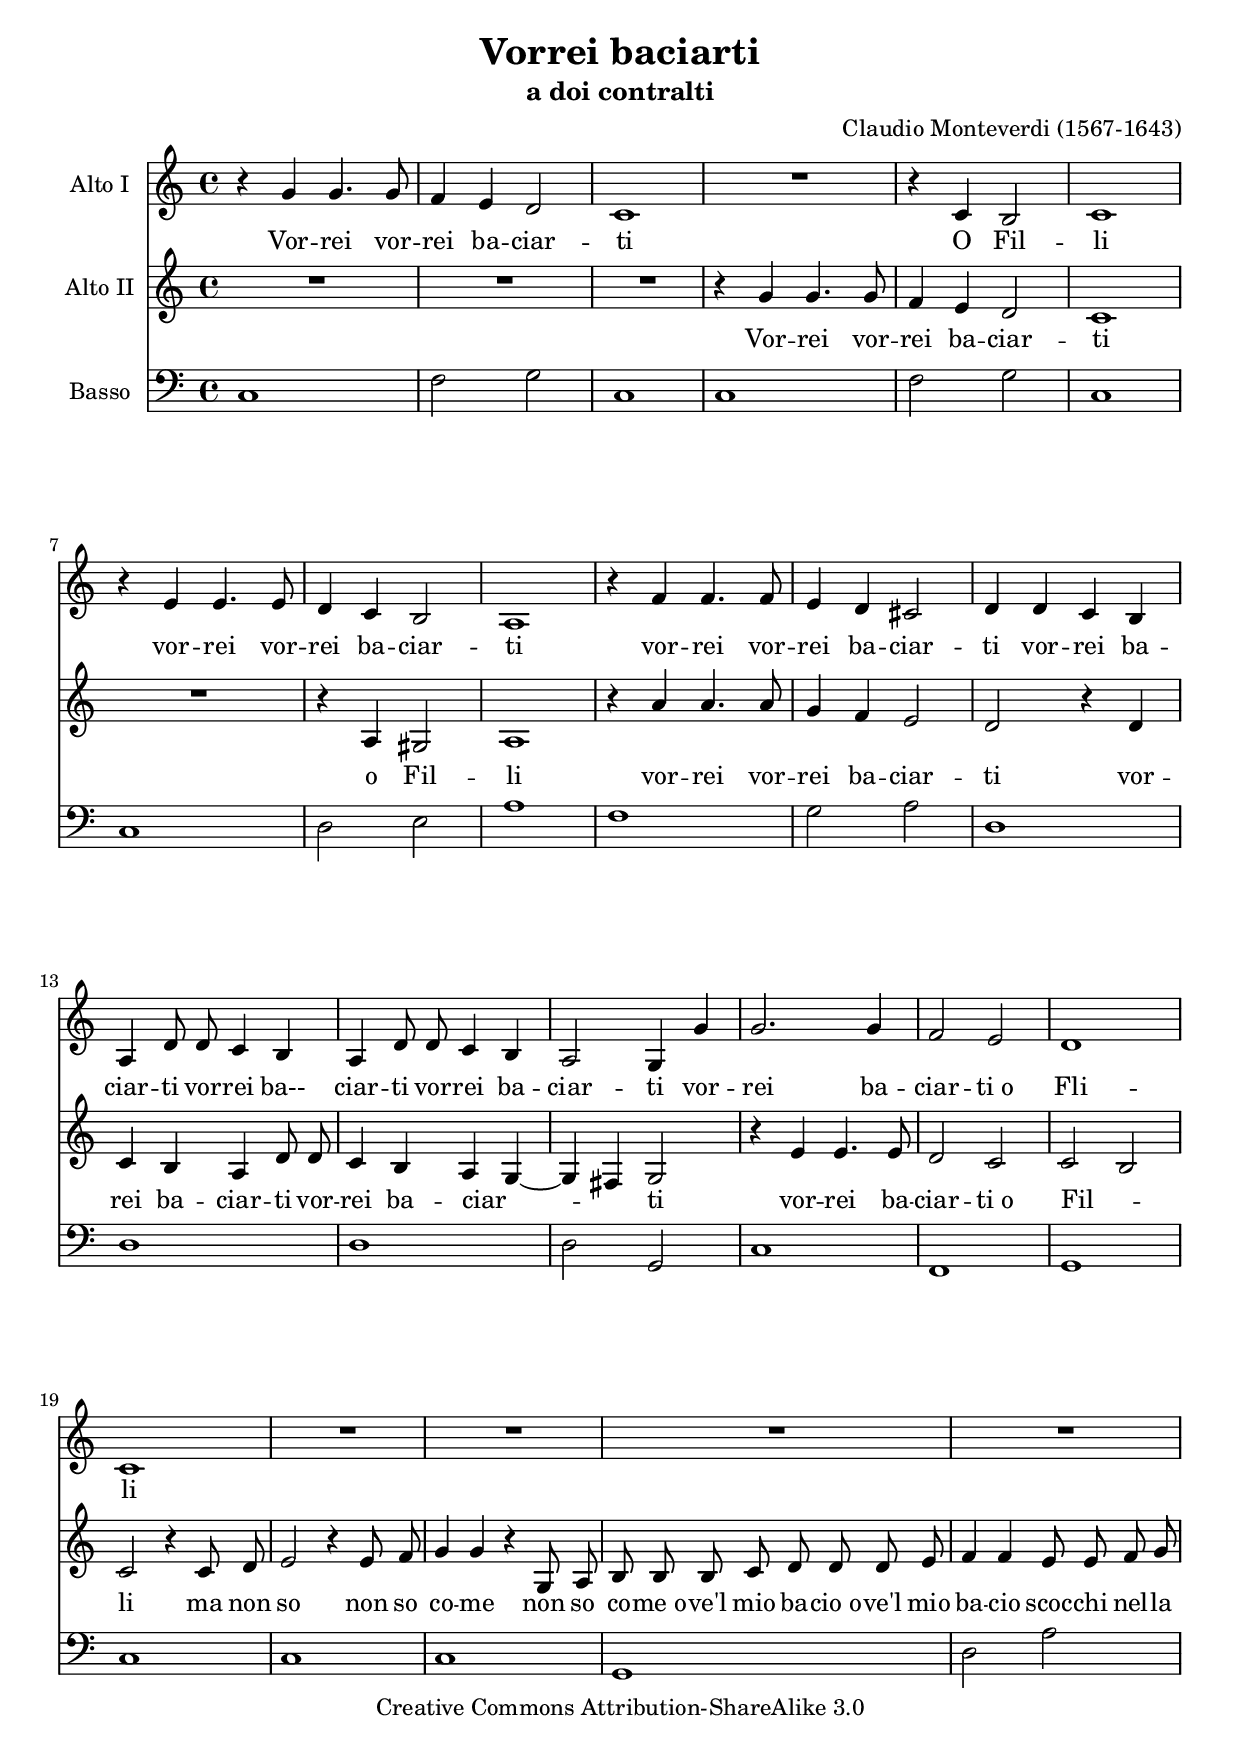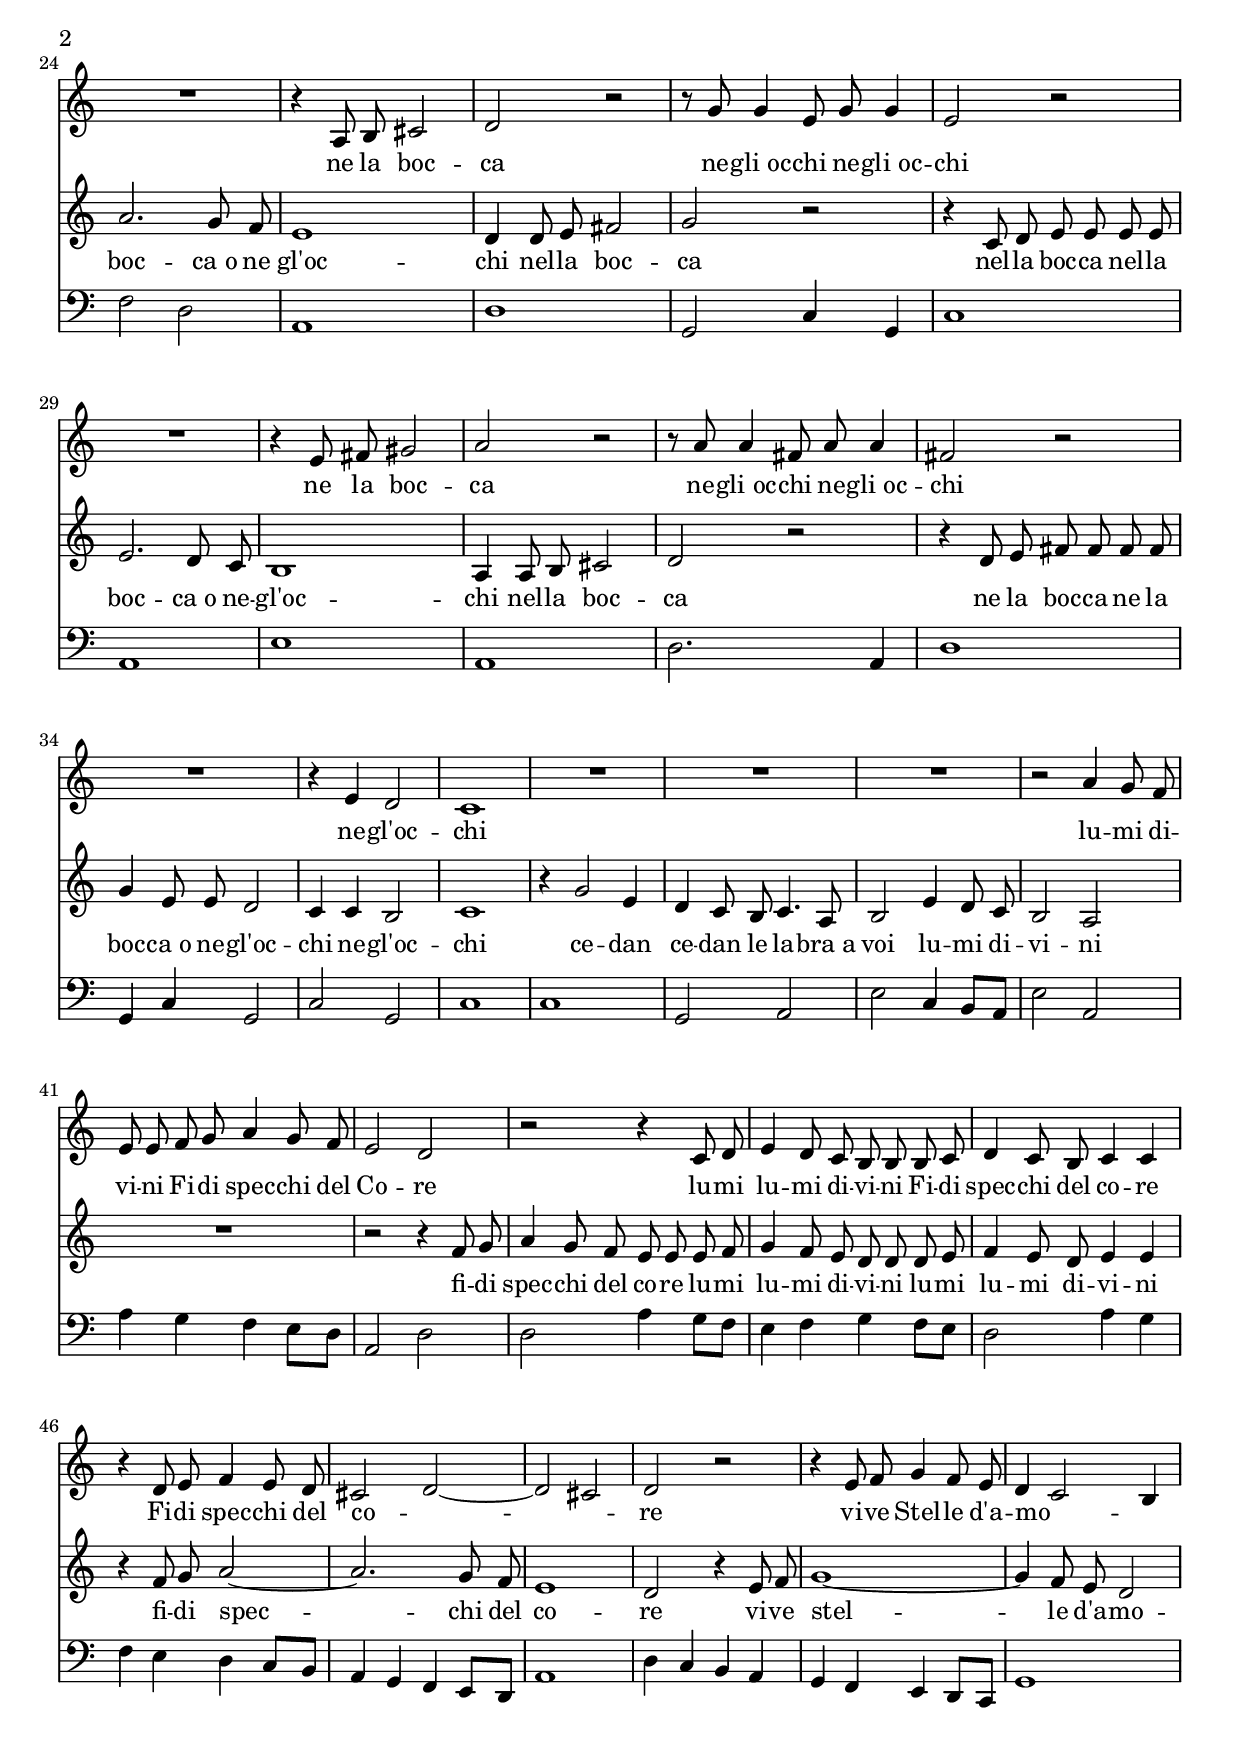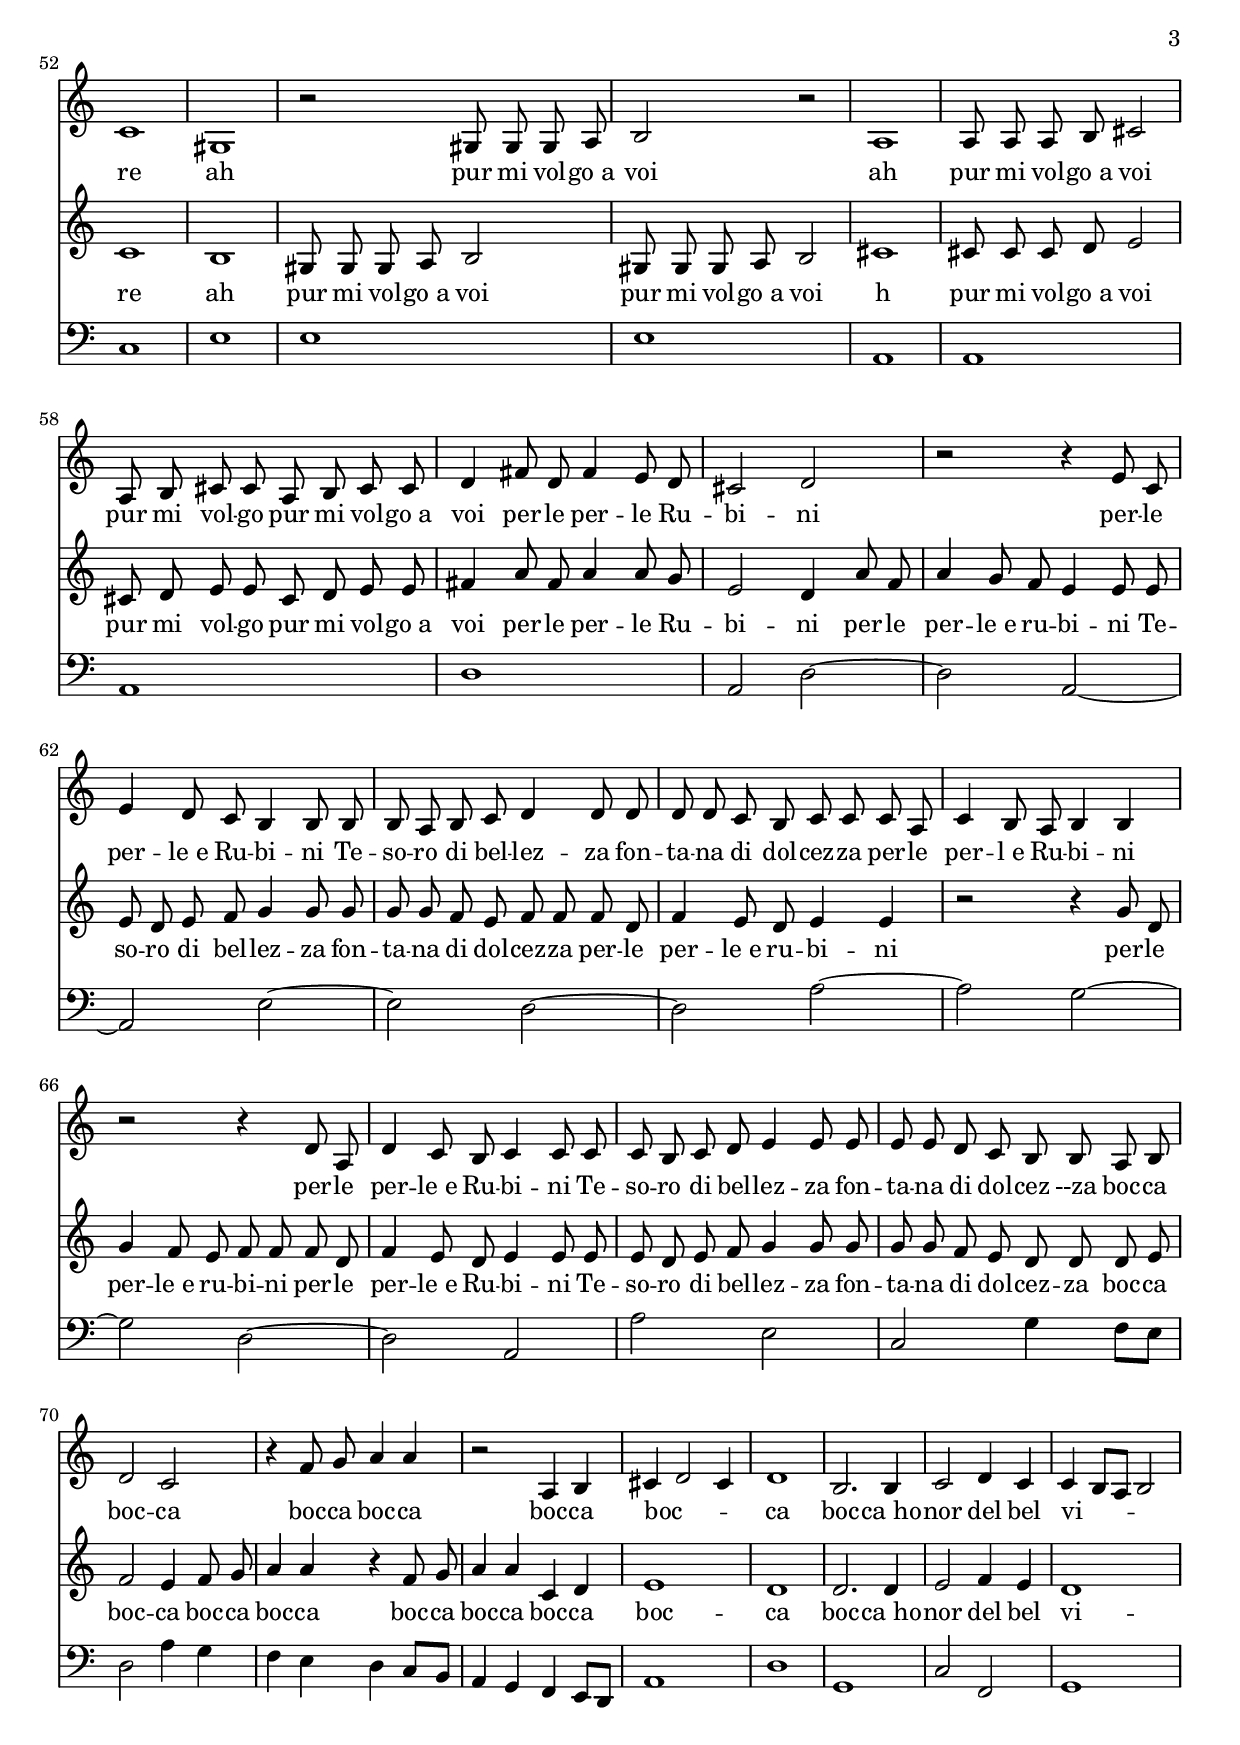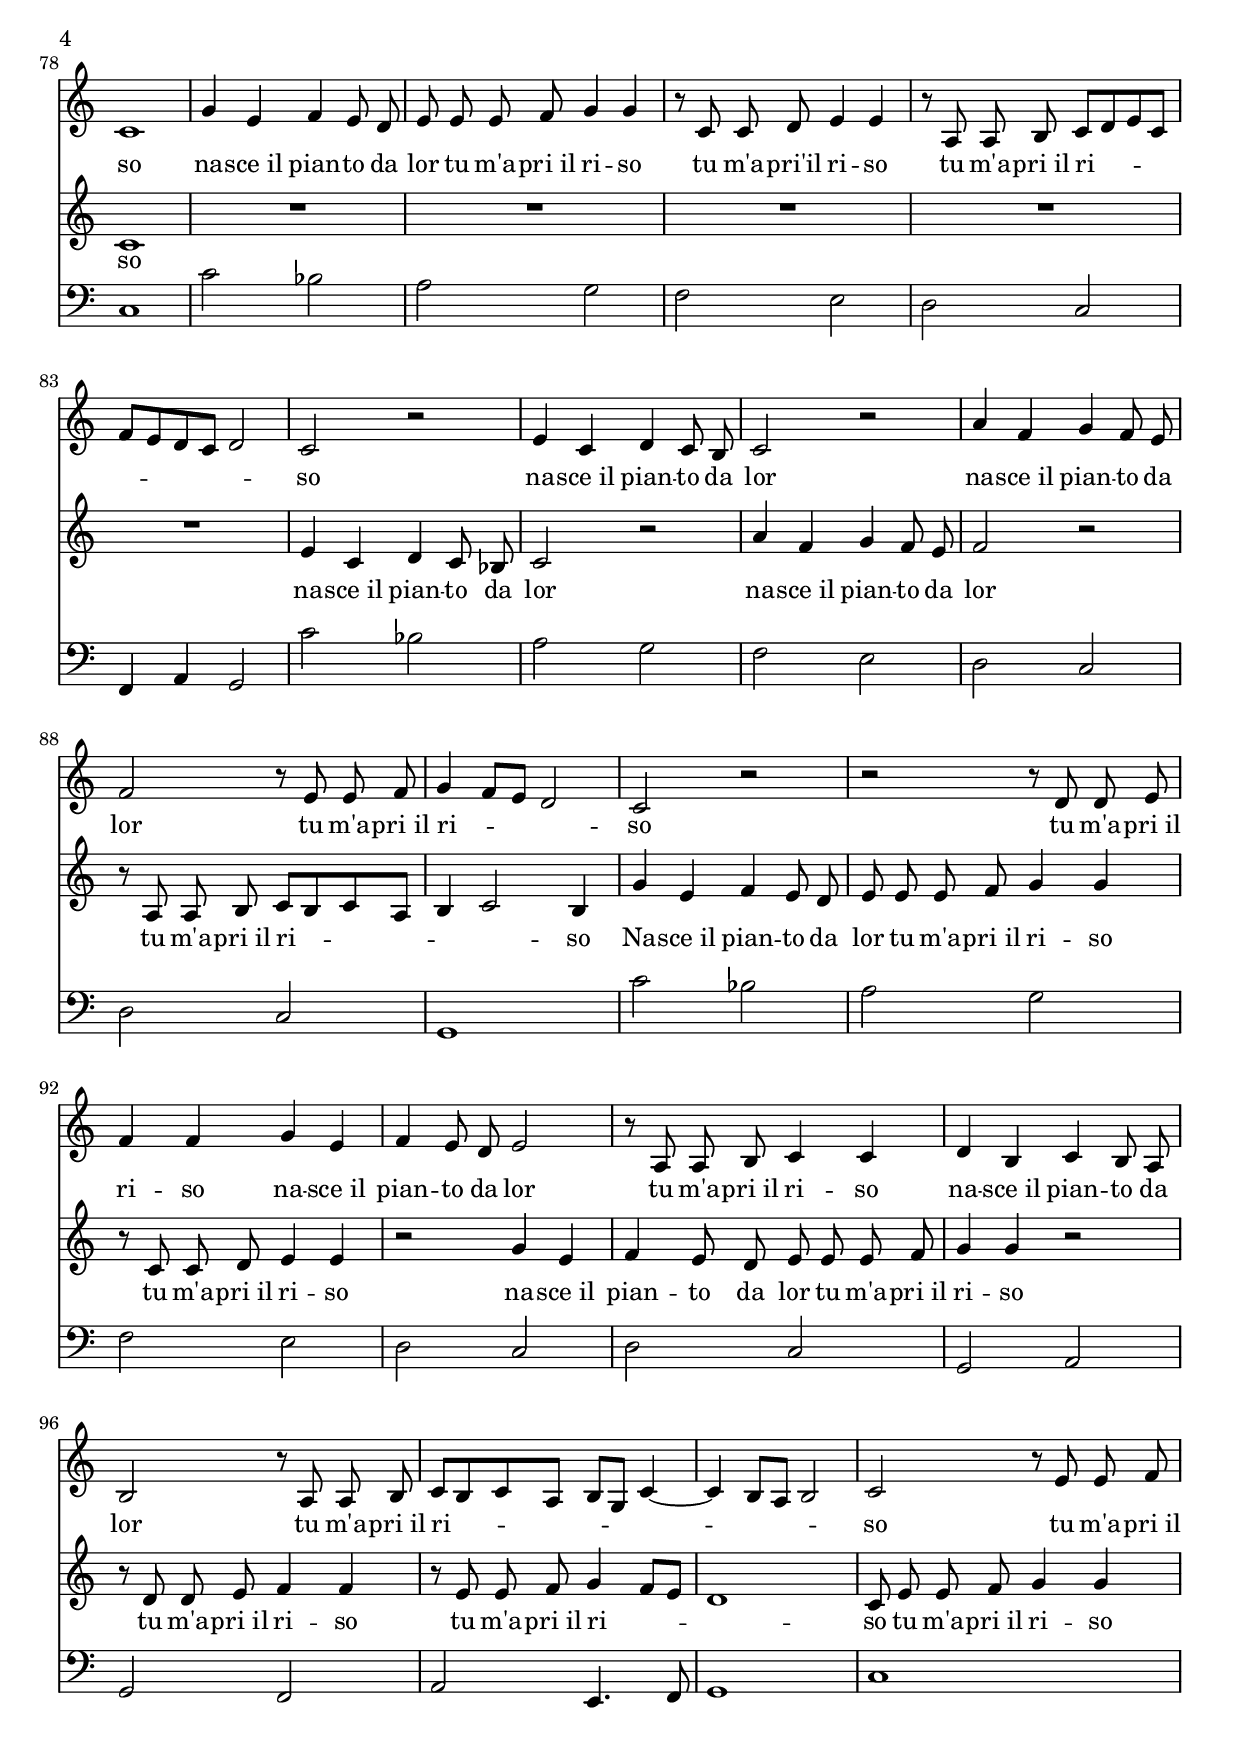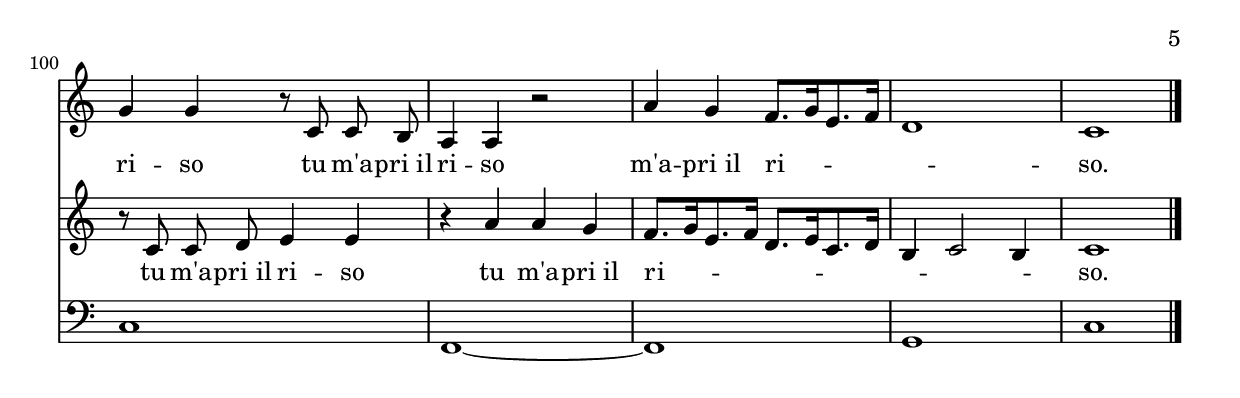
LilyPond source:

% Created on Wed Feb 18 22:48:42 CET 2009
\version "2.12.1"

\header {
	title = "Vorrei baciarti"
	subtitle = "a doi contralti"
	composer = "Claudio Monteverdi (1567-1643)"
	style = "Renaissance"
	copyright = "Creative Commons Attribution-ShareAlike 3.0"
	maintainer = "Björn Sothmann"
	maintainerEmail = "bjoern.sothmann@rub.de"
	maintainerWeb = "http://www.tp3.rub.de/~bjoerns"
}

\include "deutsch.ly"

verseI= \lyricmode {
Vor -- rei vor -- rei ba -- ciar -- ti O Fil -- li vor -- rei vor -- rei ba -- ciar -- ti vor -- rei vor -- rei ba -- ciar -- ti vor -- rei ba -- ciar -- ti vor -- rei ba-- ciar -- ti vor -- rei ba -- ciar -- ti vor -- rei ba -- ciar -- ti_o Fli -- li ne la boc -- ca ne -- gli_oc -- chi ne -- gli_oc -- chi ne la boc -- ca ne -- gli_oc -- chi ne -- gli_oc -- chi ne -- gl'oc -- chi lu -- mi di -- vi -- ni Fi -- di spec -- chi del Co -- re lu -- mi lu -- mi di -- vi -- ni Fi -- di spec -- chi del co -- re Fi -- di spec -- chi del co -- re vi -- ve Stel -- le d'a -- mo -- re ah pur mi vol -- go_a voi ah pur mi vol -- go_a voi pur mi vol -- go pur mi vol -- go_a voi per -- le per -- le Ru -- bi -- ni per -- le per -- le_e Ru -- bi -- ni Te -- so -- ro di bel -- lez -- za fon -- ta -- na di dol -- cez -- za per -- le per -- l_e Ru -- bi -- ni per -- le per -- le_e Ru -- bi -- ni Te -- so -- ro di bel -- lez -- za fon -- ta -- na di dol -- cez --za boc -- ca boc -- ca boc -- ca boc -- ca boc -- ca boc -- ca boc -- ca_ho -- nor del bel vi -- so na -- sce_il pian -- to da lor tu m'a -- pri_il ri -- so tu m'a -- pri'il ri -- so tu m'a -- pri_il ri -- so na -- sce_il pian -- to da lor na -- sce_il pian -- to da lor tu m'a -- pri_il ri -- so tu m'a -- pri_il ri -- so na -- sce_il pian -- to da lor tu m'a -- pri_il ri -- so na -- sce_il pian -- to da lor tu m'a -- pri_il ri -- so tu m'a -- pri_il ri -- so tu m'a -- pri_il ri -- so m'a -- pri_il ri -- so.
}

verseII= \lyricmode {
Vor -- rei vor -- rei ba -- ciar -- ti o Fil -- li vor -- rei vor -- rei ba -- ciar -- ti vor -- rei ba -- ciar -- ti vor -- rei ba -- ciar -- ti vor -- rei ba -- ciar -- ti_o Fil -- li ma non so non so co -- me non so co -- me_o -- ve'l mio ba -- cio_o -- ve'l mio ba -- cio scoc -- chi nel -- la boc -- ca_o ne gl'oc -- chi nel -- la boc -- ca nel -- la boc -- ca nel -- la boc -- ca_o ne -- gl'oc -- chi nel -- la boc -- ca ne la boc -- ca ne la boc -- ca_o ne -- gl'oc -- chi ne -- gl'oc -- chi ce -- dan ce -- dan le la -- bra_a voi lu -- mi di -- vi -- ni fi -- di spec -- chi del co -- re lu -- mi lu -- mi di -- vi -- ni lu -- mi lu -- mi di -- vi -- ni fi -- di spec -- chi del co -- re vi -- ve stel -- le d'a -- mo -- re ah pur mi vol -- go_a voi pur mi vol -- go_a voi h pur mi vol -- go_a voi pur mi vol -- go pur mi vol -- go_a voi per -- le per -- le Ru -- bi -- ni per -- le per -- le_e ru -- bi -- ni Te -- so -- ro di bel -- lez -- za fon -- ta -- na di dol -- cez -- za per -- le per -- le_e ru -- bi -- ni per -- le per -- le_e ru -- bi -- ni per -- le per -- le_e Ru -- bi -- ni Te -- so -- ro di bel -- lez -- za fon -- ta -- na di dol -- cez -- za boc -- ca boc -- ca boc -- ca boc -- ca boc -- ca boc -- ca boc -- ca boc -- ca boc -- ca_ho -- nor del bel vi -- so na -- sce_il pian -- to da lor na -- sce_il pian -- to da lor tu m'a -- pri_il ri -- so Na -- sce_il pian -- to da lor tu m'a -- pri_il ri -- so tu m'a -- pri_il ri -- so na -- sce_il pian -- to da lor tu m'a -- pri_il ri -- so tu m'a -- pri_il ri -- so tu m'a -- pri_il ri -- so tu m'a -- pri_il ri -- so tu m'a -- pri_il ri -- so tu m'a -- pri_il ri -- so.
}
 

staffAltoI = \new Staff  {
	\time 4/4
	\override Score.MetronomeMark #'stencil = ##f
	\tempo 4 = 120 
	\set Staff.instrumentName="Alto I"
	\set Staff.midiInstrument="oboe"
	\key c \major
	\clef treble
	\relative c'' { 	
		\context Voice = "melodyAltI" {
			\dynamicUp
			\autoBeamOff
			r4 g g4. g8 |
			f4 e d2 |
			c1 |
			R1 |
			r4 c h2 |
			c1 |
			r4 e e4. e8 |
			d4 c h2 |
			a1 |
			r4 f' f4. f8 |
			e4 d cis2 |
			d4 d c h |
			a d8 d c4 h |
			a d8 d c4 h |
			a2 g4 g' |
			g2. g4 |
			f2 e |
			d1 |
			c |
			R1*5 |
			r4 a8 h cis2 |
			d r |
			r8 g g4 e8 g g4 |
			e2 r |
			R1 |
			r4 e8 fis gis2 |
			a r |
			r8 a a4 fis8 a a4 |
			fis2 r |
			R1 |
			r4 e d2 |
			c1 |
			R1*3 |
			r2 a'4 g8 f |
			e e f g a4 g8 f |
			e2 d |
			r2 r4 c8 d |
			e4 d8 c h h h c |
			d4 c8 h c4 c |
			r d8 e f4 e8 d |
			cis2\melisma d~ |
			d cis\melismaEnd |
			d r2 |
			r4 e8 f g4 f8 e |
			d4\melisma c2 h4\melismaEnd |
			c1 |
			gis |
			r2 gis8 gis gis a |
			h2 r |
			a1 |
			a8 a a h cis2 |
			a8 h cis cis a h cis cis |
			d4 fis8 d fis4 e8 d |
			cis2 d |
			r r4 e8 c |
			e4 d8 c h4 h8 h |
			h a h c d4 d8 d |
			d d c h c c c a |
			c4 h8 a h4 h |
			r2 r4 d8 a |
			d4 c8 h c4 c8 c |
			c h c d e4 e8 e |
			e e d c h h a h |
			d2 c |
			r4 f8 g a4 a |
			r2 a,4 h |
			cis\melisma d2 cis4\melismaEnd |
			d1 |
			h2. h4 |
			c2 d4 c |
			c\melisma h8[ a] h2\melismaEnd |
			c1 |
			g'4 e f e8 d |
			e e e f g4 g |
			r8 c, c d e4 e |
			r8 a, a h c[\melisma d e c] |
			f[ e d c] d2\melismaEnd |
			c r |
			e4 c d c8 h |
			c2 r |
			a'4 f g f8 e |
			f2 r8 e e f |
			g4\melisma f8[ e] d2\melismaEnd |
			c r |
			r r8 d d e |
			f4 f g e |
			f e8 d e2 |
			r8 a, a h c4 c |
			d h c h8 a |
			h2 r8 a a h |
			c[\melisma h c a] h[ g] c4~ |
			c h8[ a] h2\melismaEnd |
			c2 r8 e e f |
			g4 g r8 c, c h |
			a4 a r2 |
			a'4 g f8.[\melisma g16 e8. f16] |
			d1\melismaEnd |
			c |
		}

	\bar "|."
	}

}
staffAltoII = \new Staff  {
	\set Staff.instrumentName="Alto II"
	\set Staff.midiInstrument="oboe"
	\key c \major
	\clef treble
	\relative c'' { 	
		\context Voice = "melodyAltII" {
			\dynamicUp
			\autoBeamOff
			R1*3 |
			r4 g g4. g8 |
			f4 e d2 |
			c1 |
			R1 |
			r4 a gis2 |
			a1 |
			r4 a' a4. a8 |
			g4 f e2 |
			d r4 d |
			c h a d8 d |
			c4 h a\melisma g~ |
			g fis\melismaEnd g2 |
			r4 e' e4. e8 |
			d2 c |
			c\melisma h\melismaEnd |
			c r4 c8 d |
			e2 r4 e8 f |
			g4 g r4 g,8 a |
			h h h c d d d e |
			f4 f e8 e f g |
			a2. g8 f |
			e1 |
			d4 d8 e fis2 |
			g r |
			r4 c,8 d e e e e |
			e2. d8 c |
			h1 |
			a4 a8 h cis2 |
			d r |
			r4 d8 e fis fis fis fis |
			g4 e8 e d2 |
			c4 c h2 |
			c1 |
			r4 g'2 e4 |
			d c8 h c4. a8 |
			h2 e4 d8 c |
			h2 a |
			R1 |
			r2 r4 f'8 g |
			a4 g8 f e e e f |
			g4 f8 e d d d e |
			f4 e8 d e4 e |
			r4 f8 g a2~ |
			a2. g8 f |
			e1 |
			d2 r4 e8 f |
			g1~ |
			g4 f8 e d2 |
			c1 |
			h |
			gis8 gis gis a h2 |
			gis8 gis gis a h2 |
			cis1 |
			cis8 cis cis d e2 |
			cis8 d e e cis d e e |
			fis4 a8 fis a4 a8 g |
			e2 d4 a'8 f |
			a4 g8 f e4 e8 e |
			e8 d e f g4 g8 g |
			g g f e f f f d |
			f4 e8 d e4 e |
			r2 r4 g8 d |
			g4 f8 e f f f d |
			f4 e8 d e4 e8 e |
			e d e f g4 g8 g |
			g g f e d d d e |
			f2 e4 f8 g |
			a4 a r4 f8 g |
			a4 a c, d |
			e1 |
			d |
			d2. d4 |
			e2 f4 e |
			d1 |
			c |
			R1*5 |
			e4 c d4 c8 b |
			c2 r |
			a'4 f g f8 e |
			f2 r |
			r8 a, a h c[\melisma h c a] |
			h4 c2\melismaEnd h4 |
			g' e f e8 d |
			e e e f g4 g |
			r8 c, c d e4 e |
			r2 g4 e |
			f e8 d e e e f |
			g4 g r2 |
			r8 d d e f4 f |
			r8 e e f g4\melisma f8[ e] |
			d1\melismaEnd |
			c8 e e f g4 g |
			r8 c, c d e4 e |
			r a a g |
			f8.[\melisma g16 e8. f16] d8.[ e16 c8. d16] |
			h4 c2 h4\melismaEnd |
			c1 |
		}

	\bar "|."
	}

}
staffBasso = \new Staff  {
	\set Staff.instrumentName="Basso"
	\set Staff.midiInstrument="harpsichord"
	\key c \major
	\clef bass
	\relative c {
		c1 |
		f2 g |
		c,1 |
		c |
		f2 g |
		c,1 |
		c |
		d2 e |
		a1 |
		f |
		g2 a |
		d,1 |
		d |
		d |
		d2 g, |
		c1 |
		f, |
		g |
		c |
		c |
		c |
		g |
		d'2 a' |
		f d |
		a1 |
		d |
		g,2 c4 g |
		c1 |
		a |
		e' |
		a, |
		d2. a4 |
		d1 |
		g,4 c g2 |
		c g |
		c1 |
		c |
		g2 a |
		e' c4 h8 a |
		e'2 a, |
		a'4 g f e8 d |
		a2 d |
		d a'4 g8 f |
		e4 f g f8 e |
		d2 a'4 g |
		f e d c8 h |
		a4 g f e8 d |
		a'1 |
		d4 c h a |
		g f e d8 c |
		g'1 |
		c |
		e |
		e |
		e |
		a, |
		a |
		a |
		d |
		a2 d~ |
		d a~ |
		a e'~ |
		e d~ |
		d a'~ |
		a g~ |
		g d~ |
		d a |
		a' e |
		c g'4 f8 e |
		d2 a'4 g |
		f e d c8 h |
		a4 g f e8 d |
		a'1 |
		d |
		g,1 |
		c2 f, |
		g1 |
		c |
		c'2 b |
		a g |
		f e |
		d c |
		f,4 a g2 |
		c'2 b |
		a g |
		f e |
		d c |
		d c |
		g1 |
		c'2 b |
		a g |
		f e |
		d c |
		d c |
		g a |
		g f |
		a e4. f8 |
		g1 |
		c |
		c |
		f,~ |
		f |
		g |
		c |
	\bar "|."
	}

}


\score {
	<<
		\staffAltoI
		\context Lyrics = "lmelodyAltI" \lyricmode  { \lyricsto "melodyAltI" \verseI }
		
		\staffAltoII
		\context Lyrics = "lmelodyAltII" \lyricmode  { \lyricsto "melodyAltII" \verseII }
		
		\staffBasso
	>>
	
	\midi {
	}

	\layout  {
	}
}

\paper {
}

